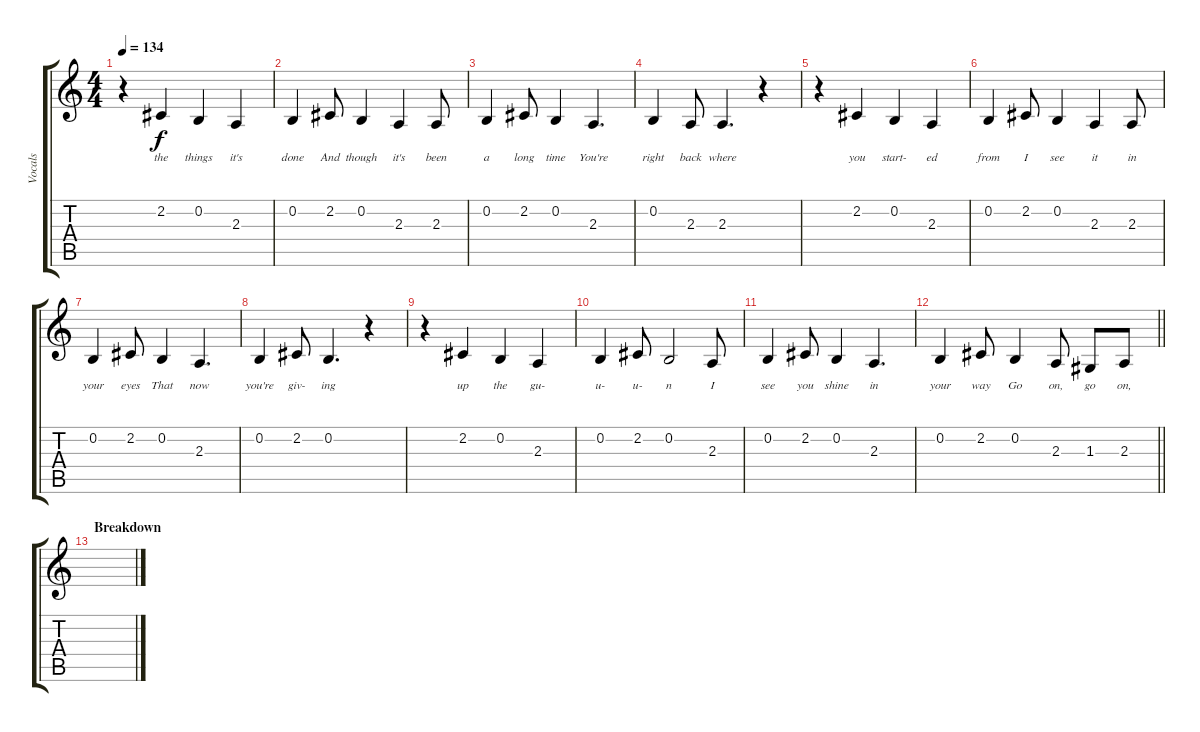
\track ("Vocals" "Vocals") {instrument oboe}
\staff {score tabs}
\tuning (E4 B3 G3 D3 A2 E2) {hide}
\ts (4 4)
\tempo 134
\clef g2
\ks c
r.4{dy f} 2.2.4{lyrics (0 "the") lyrics (1 "") lyrics (2 "") lyrics (3 "") lyrics (4 "")} 0.2.4{lyrics (0 "things") lyrics (1 "") lyrics (2 "") lyrics (3 "") lyrics (4 "")} 2.3.4{lyrics (0 "it's") lyrics (1 "") lyrics (2 "") lyrics (3 "") lyrics (4 "")} |
0.2.4{lyrics (0 "done") lyrics (1 "") lyrics (2 "") lyrics (3 "") lyrics (4 "")} 2.2.8{lyrics (0 "And") lyrics (1 "") lyrics (2 "") lyrics (3 "") lyrics (4 "")} 0.2.4{lyrics (0 "though") lyrics (1 "") lyrics (2 "") lyrics (3 "") lyrics (4 "")} 2.3.4{lyrics (0 "it's") lyrics (1 "") lyrics (2 "") lyrics (3 "") lyrics (4 "")} 2.3.8{lyrics (0 "been") lyrics (1 "") lyrics (2 "") lyrics (3 "") lyrics (4 "")} |
0.2.4{lyrics (0 "a") lyrics (1 "") lyrics (2 "") lyrics (3 "") lyrics (4 "")} 2.2.8{lyrics (0 "long") lyrics (1 "") lyrics (2 "") lyrics (3 "") lyrics (4 "")} 0.2.4{lyrics (0 "time") lyrics (1 "") lyrics (2 "") lyrics (3 "") lyrics (4 "")} 2.3.4{d lyrics (0 "You're") lyrics (1 "") lyrics (2 "") lyrics (3 "") lyrics (4 "")} |
0.2.4{lyrics (0 "right") lyrics (1 "") lyrics (2 "") lyrics (3 "") lyrics (4 "")} 2.3.8{lyrics (0 "back") lyrics (1 "") lyrics (2 "") lyrics (3 "") lyrics (4 "")} 2.3.4{d lyrics (0 "where") lyrics (1 "") lyrics (2 "") lyrics (3 "") lyrics (4 "")} r.4 |
r.4 2.2.4{lyrics (0 "you") lyrics (1 "") lyrics (2 "") lyrics (3 "") lyrics (4 "")} 0.2.4{lyrics (0 "start-") lyrics (1 "") lyrics (2 "") lyrics (3 "") lyrics (4 "")} 2.3.4{lyrics (0 "ed") lyrics (1 "") lyrics (2 "") lyrics (3 "") lyrics (4 "")} |
0.2.4{lyrics (0 "from") lyrics (1 "") lyrics (2 "") lyrics (3 "") lyrics (4 "")} 2.2.8{lyrics (0 "I") lyrics (1 "") lyrics (2 "") lyrics (3 "") lyrics (4 "")} 0.2.4{lyrics (0 "see") lyrics (1 "") lyrics (2 "") lyrics (3 "") lyrics (4 "")} 2.3.4{lyrics (0 "it") lyrics (1 "") lyrics (2 "") lyrics (3 "") lyrics (4 "")} 2.3.8{lyrics (0 "in") lyrics (1 "") lyrics (2 "") lyrics (3 "") lyrics (4 "")} |
0.2.4{lyrics (0 "your") lyrics (1 "") lyrics (2 "") lyrics (3 "") lyrics (4 "")} 2.2.8{lyrics (0 "eyes") lyrics (1 "") lyrics (2 "") lyrics (3 "") lyrics (4 "")} 0.2.4{lyrics (0 "That") lyrics (1 "") lyrics (2 "") lyrics (3 "") lyrics (4 "")} 2.3.4{d lyrics (0 "now") lyrics (1 "") lyrics (2 "") lyrics (3 "") lyrics (4 "")} |
0.2.4{lyrics (0 "you're") lyrics (1 "") lyrics (2 "") lyrics (3 "") lyrics (4 "")} 2.2.8{lyrics (0 "giv-") lyrics (1 "") lyrics (2 "") lyrics (3 "") lyrics (4 "")} 0.2.4{d lyrics (0 "ing") lyrics (1 "") lyrics (2 "") lyrics (3 "") lyrics (4 "")} r.4 |
r.4 2.2.4{lyrics (0 "up") lyrics (1 "") lyrics (2 "") lyrics (3 "") lyrics (4 "")} 0.2.4{lyrics (0 "the") lyrics (1 "") lyrics (2 "") lyrics (3 "") lyrics (4 "")} 2.3.4{lyrics (0 "gu-") lyrics (1 "") lyrics (2 "") lyrics (3 "") lyrics (4 "")} |
0.2.4{lyrics (0 "u-") lyrics (1 "") lyrics (2 "") lyrics (3 "") lyrics (4 "")} 2.2.8{lyrics (0 "u-") lyrics (1 "") lyrics (2 "") lyrics (3 "") lyrics (4 "")} 0.2.2{lyrics (0 "n") lyrics (1 "") lyrics (2 "") lyrics (3 "") lyrics (4 "")} 2.3.8{lyrics (0 "I") lyrics (1 "") lyrics (2 "") lyrics (3 "") lyrics (4 "")} |
0.2.4{lyrics (0 "see") lyrics (1 "") lyrics (2 "") lyrics (3 "") lyrics (4 "")} 2.2.8{lyrics (0 "you") lyrics (1 "") lyrics (2 "") lyrics (3 "") lyrics (4 "")} 0.2.4{lyrics (0 "shine") lyrics (1 "") lyrics (2 "") lyrics (3 "") lyrics (4 "")} 2.3.4{d lyrics (0 "in") lyrics (1 "") lyrics (2 "") lyrics (3 "") lyrics (4 "")} |
\barLineRight lightlight
0.2.4{lyrics (0 "your") lyrics (1 "") lyrics (2 "") lyrics (3 "") lyrics (4 "")} 2.2.8{lyrics (0 "way") lyrics (1 "") lyrics (2 "") lyrics (3 "") lyrics (4 "")} 0.2.4{lyrics (0 "Go") lyrics (1 "") lyrics (2 "") lyrics (3 "") lyrics (4 "")} 2.3.8{lyrics (0 "on,") lyrics (1 "") lyrics (2 "") lyrics (3 "") lyrics (4 "")} 1.3.8{lyrics (0 "go") lyrics (1 "") lyrics (2 "") lyrics (3 "") lyrics (4 "")} 2.3.8{lyrics (0 "on,") lyrics (1 "") lyrics (2 "") lyrics (3 "") lyrics (4 "")} |
\section ("" "Breakdown")
